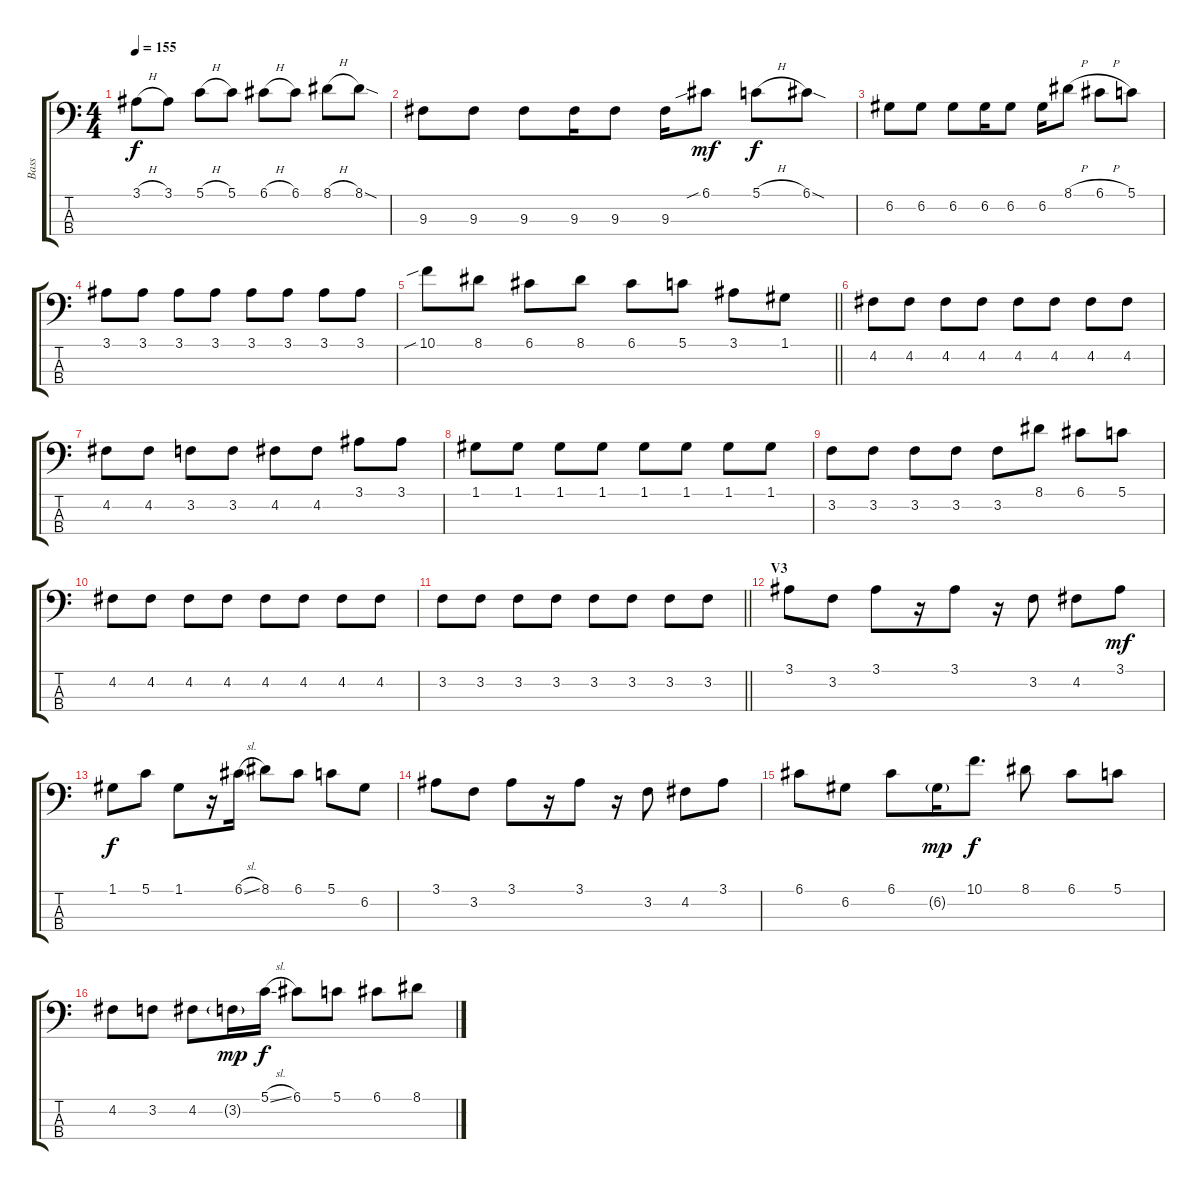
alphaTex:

\track ("Bass" "Bass") {instrument electricbassfinger}
\staff {score tabs}
\tuning (G2 D2 A1 E1) {hide}
\ts (4 4)
\tempo 155
\clef f4
\ks c
3.1{h}.8{dy f} 3.1.8 5.1{h}.8 5.1.8 6.1{h}.8 6.1.8 8.1{h}.8 8.1{sod}.8 |
9.3.8 9.3.8 9.3.8 9.3.16 9.3.8 9.3.16 6.1{sib}.8{dy mf} 5.1{h}.8{dy f} 6.1{sod}.8 |
6.2.8 6.2.8 6.2.8 6.2.16 6.2.8 6.2.16 8.1{h}.8 6.1{h}.8 5.1.8 |
3.1.8 3.1.8 3.1.8 3.1.8 3.1.8 3.1.8 3.1.8 3.1.8 |
\barLineRight lightlight
10.1{sib}.8 8.1.8 6.1.8 8.1.8 6.1.8 5.1.8 3.1.8 1.1.8 |
4.2.8 4.2.8 4.2.8 4.2.8 4.2.8 4.2.8 4.2.8 4.2.8 |
4.2.8 4.2.8 3.2.8 3.2.8 4.2.8 4.2.8 3.1.8 3.1.8 |
1.1.8 1.1.8 1.1.8 1.1.8 1.1.8 1.1.8 1.1.8 1.1.8 |
3.2.8 3.2.8 3.2.8 3.2.8 3.2.8 8.1.8 6.1.8 5.1.8 |
4.2.8 4.2.8 4.2.8 4.2.8 4.2.8 4.2.8 4.2.8 4.2.8 |
\barLineRight lightlight
3.2.8 3.2.8 3.2.8 3.2.8 3.2.8 3.2.8 3.2.8 3.2.8 |
\section ("" "V3")
3.1.8 3.2.8 3.1.8 r.16 3.1.8 r.16 3.2.8 4.2.8 3.1.8{dy mf} |
1.1.8{dy f} 5.1.8 1.1.8 r.16 6.1{sl}.16 8.1.8 6.1.8 5.1.8 6.2.8 |
3.1.8 3.2.8 3.1.8 r.16 3.1.8 r.16 3.2.8 4.2.8 3.1.8 |
6.1.8 6.2.8 6.1.8 6.2{g}.16{dy mp} 10.1.8{d dy f} 8.1.8 6.1.8 5.1.8 |
4.2.8 3.2.8 4.2.8 3.2{g}.16{dy mp} 5.1{sl}.16{dy f} 6.1.8 5.1.8 6.1.8 8.1.8
